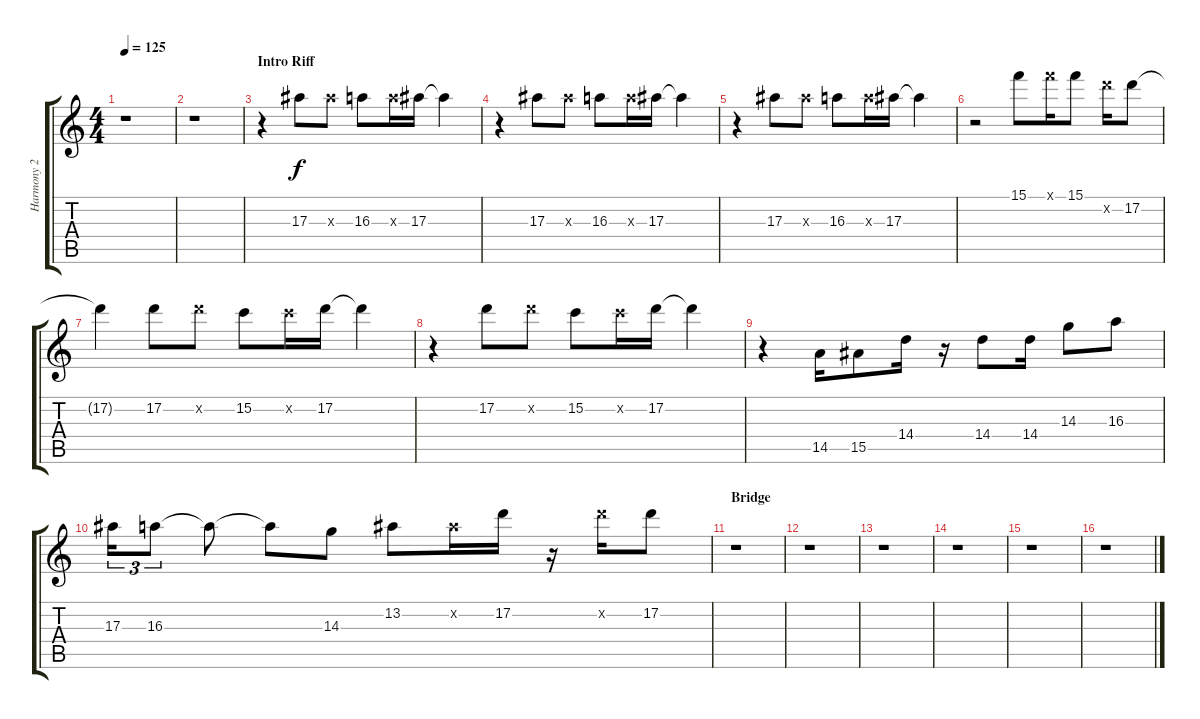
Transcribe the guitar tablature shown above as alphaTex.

\track ("Harmony 2" "Harmony 2") {instrument overdrivenguitar}
\staff {score tabs}
\tuning (D4 A3 F3 C3 G2 C2) {hide}
\ts (4 4)
\tempo 125
\clef g2
\ks aminor
r.1{dy f} |
r.1 |
\section ("" "Intro Riff")
r.4 17.3.8 17.3{x}.8 16.3.8 16.3{x}.16 17.3.16 17.3{t}.4 |
r.4 17.3.8 17.3{x}.8 16.3.8 16.3{x}.16 17.3.16 17.3{t}.4 |
r.4 17.3.8 17.3{x}.8 16.3.8 16.3{x}.16 17.3.16 17.3{t}.4 |
r.2 15.1.8 15.1{x}.16 15.1.8 17.2{x}.16 17.2.8 |
17.2{t}.4 17.2.8 17.2{x}.8 15.2.8 15.2{x}.16 17.2.16 17.2{t}.4 |
r.4 17.2.8 17.2{x}.8 15.2.8 15.2{x}.16 17.2.16 17.2{t}.4 |
r.4 14.5.16 15.5.8 14.4.16 r.16 14.4.8 14.4.16 14.3.8 16.3.8 |
17.3.16{tu (3 2)} 16.3.8{tu (3 2)} 16.3{t}.8 16.3{t}.8 14.3.8 13.2.8 13.2{x}.16 17.2.16 r.16 17.2{x}.16 17.2.8 |
\section ("" "Bridge")
r.1 |
r.1 |
r.1 |
r.1 |
r.1 |
r.1
